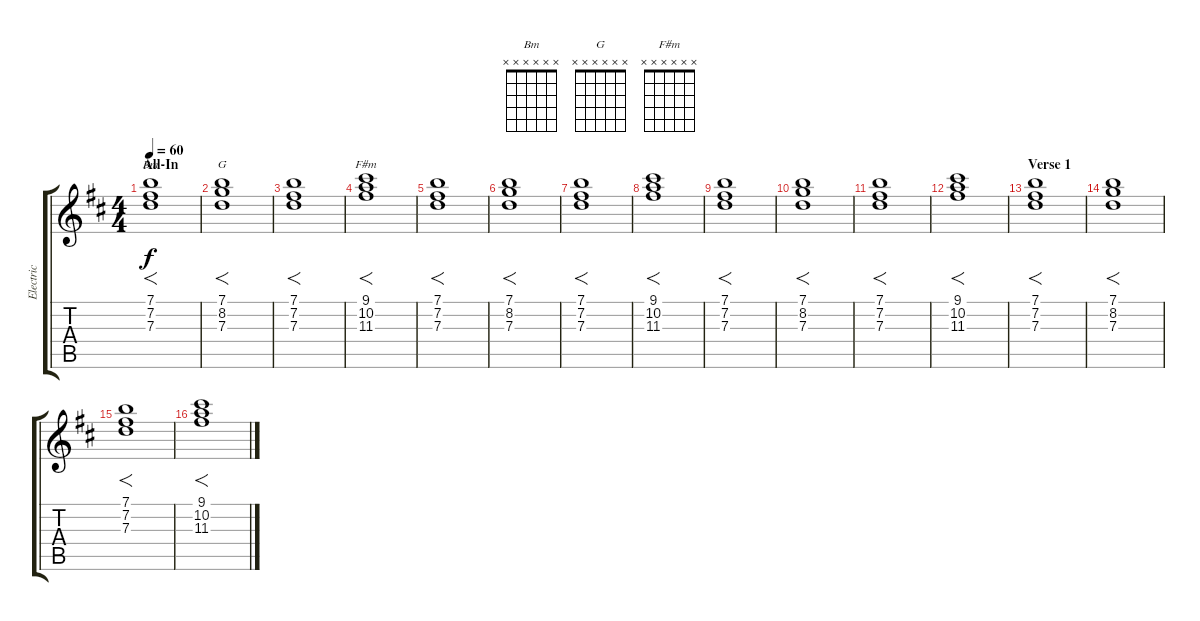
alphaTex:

\track ("Electric" "Electric") {instrument distortionguitar}
\staff {score tabs}
\tuning (E4 B3 G3 D3 A2 E2) {hide}
\chord ("Bm" x x x x x x)
\chord ("G" x x x x x x)
\chord ("F#m" x x x x x x)
\ts (4 4)
\section ("" "All-In")
\tempo 60
\clef g2
\ks bminor
(7.1 7.2 7.3).1{f ch "Bm" dy f} |
(7.1 8.2 7.3).1{f ch "G"} |
(7.1 7.2 7.3).1{f} |
(9.1 10.2 11.3).1{f ch "F#m"} |
(7.1 7.2 7.3).1{f} |
(7.1 8.2 7.3).1{f} |
(7.1 7.2 7.3).1{f} |
(9.1 10.2 11.3).1{f} |
(7.1 7.2 7.3).1{f} |
(7.1 8.2 7.3).1{f} |
(7.1 7.2 7.3).1{f} |
(9.1 10.2 11.3).1{f} |
\section ("" "Verse 1")
(7.1 7.2 7.3).1{f} |
(7.1 8.2 7.3).1{f} |
(7.1 7.2 7.3).1{f} |
(9.1 10.2 11.3).1{f}
